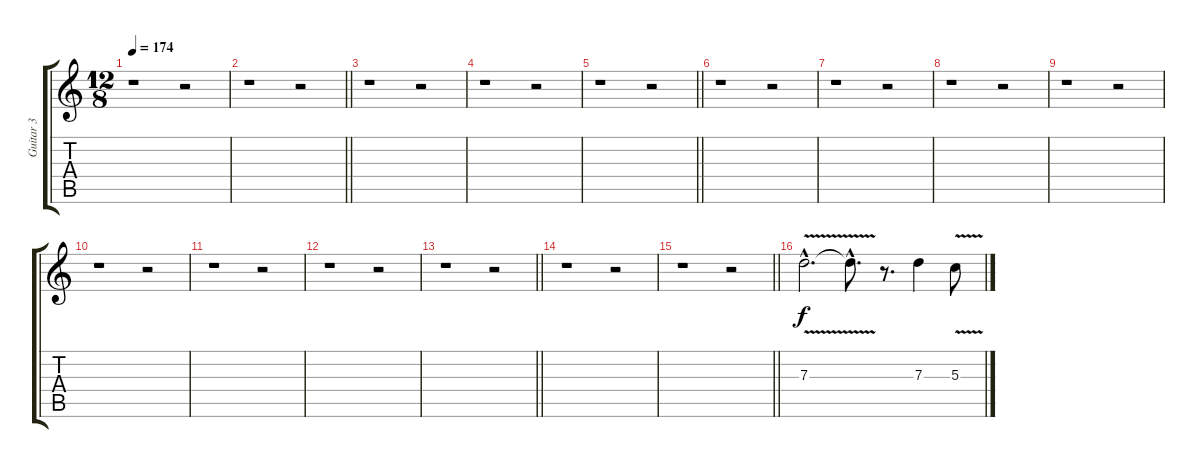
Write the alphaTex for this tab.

\track ("Guitar 3" "Guitar 3") {instrument electricguitarjazz}
\staff {score tabs}
\tuning (E4 B3 G3 D3 A2 E2) {hide}
\ts (12 8)
\tempo 174
\clef g2
\ks c
r.1{dy f} r.2 |
\barLineRight lightlight
r.1 r.2 |
r.1 r.2 |
r.1 r.2 |
\barLineRight lightlight
r.1 r.2 |
r.1 r.2 |
r.1 r.2 |
r.1 r.2 |
r.1 r.2 |
r.1 r.2 |
r.1 r.2 |
r.1 r.2 |
\barLineRight lightlight
r.1 r.2 |
r.1 r.2 |
\barLineRight lightlight
r.1 r.2 |
7.3{v hac}.2{d volume 10 instrument distortionguitar} 7.3{hac t}.8{d} r.8{d} 7.3.4 5.3{v}.8
